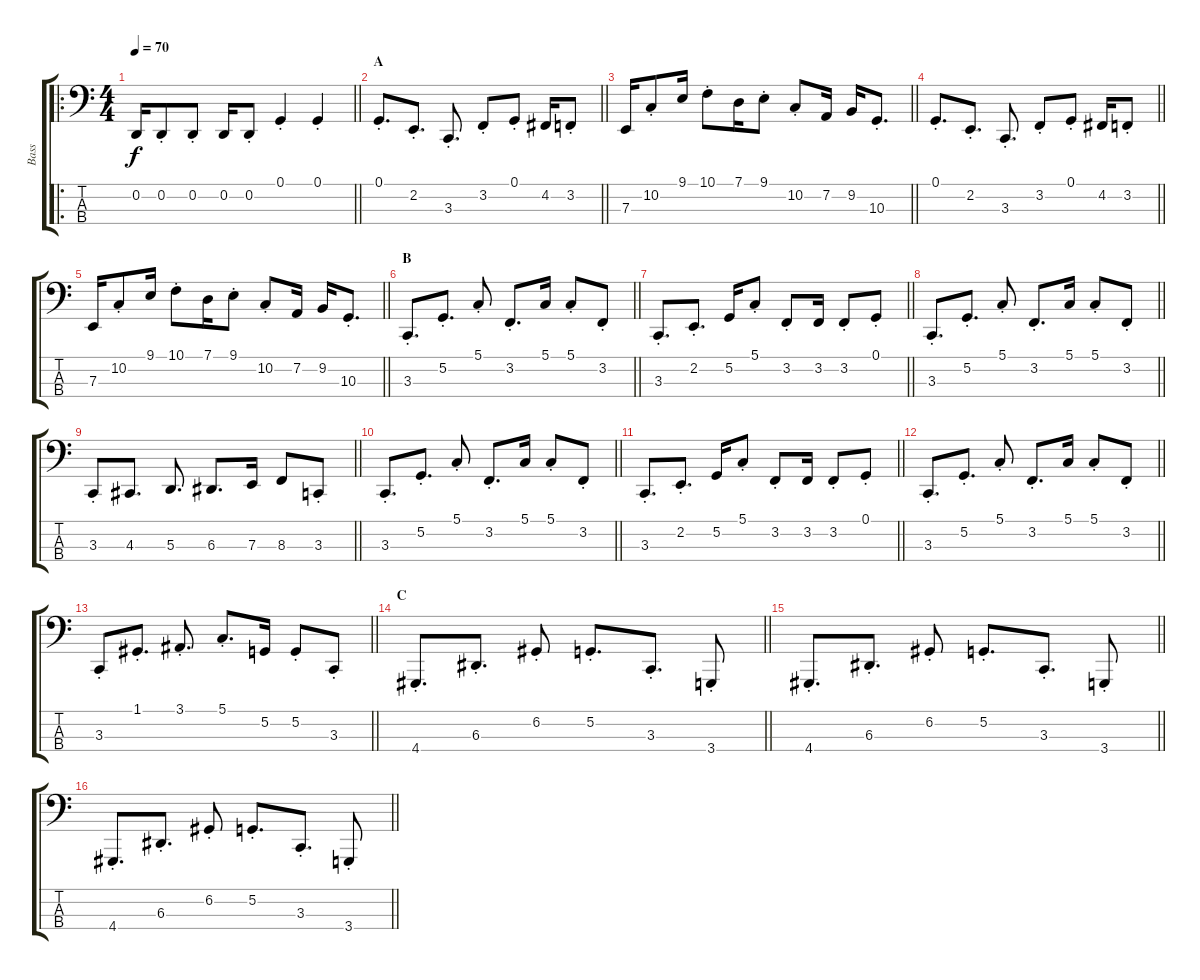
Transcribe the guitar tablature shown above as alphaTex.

\track ("Bass" "Bass") {instrument steeldrums}
\staff {score tabs}
\tuning (G2 D2 A1 E1) {hide}
\ro
\ts (4 4)
\tempo 70
\clef f4
\barLineRight lightlight
\ks c
0.2.16{dy f instrument steeldrums} 0.2{st}.8 0.2{st}.8 0.2.16 0.2{st}.8 0.1{st}.4 0.1{st}.4 |
\section ("" "A")
\barLineRight lightlight
0.1{st}.8{d} 2.2{st}.8{d} 3.3{st}.8{d} 3.2{st}.8 0.1{st}.8 4.2.16 3.2{st}.8 |
\barLineRight lightlight
7.3.16 10.2{st}.8 9.1.16 10.1{st}.8 7.1.16 9.1{st}.8 10.2{st}.8 7.2.16 9.2.16 10.3{st}.8{d} |
\barLineRight lightlight
0.1{st}.8{d} 2.2{st}.8{d} 3.3{st}.8{d} 3.2{st}.8 0.1{st}.8 4.2.16 3.2{st}.8 |
\barLineRight lightlight
7.3.16 10.2{st}.8 9.1.16 10.1{st}.8 7.1.16 9.1{st}.8 10.2{st}.8 7.2.16 9.2.16 10.3{st}.8{d} |
\section ("" "B")
\barLineRight lightlight
3.3{st}.8{d} 5.2{st}.8{d} 5.1{st}.8 3.2{st}.8{d} 5.1.16 5.1{st}.8 3.2{st}.8 |
\barLineRight lightlight
3.3{st}.8{d} 2.2{st}.8{d} 5.2.16 5.1{st}.8 3.2{st}.8 3.2.16 3.2{st}.8 0.1{st}.8 |
\barLineRight lightlight
3.3{st}.8{d} 5.2{st}.8{d} 5.1{st}.8 3.2{st}.8{d} 5.1.16 5.1{st}.8 3.2{st}.8 |
\barLineRight lightlight
3.3{st}.8 4.3.8{d} 5.3.8{d} 6.3.8{d} 7.3.16 8.3.8 3.3{st}.8 |
\barLineRight lightlight
3.3{st}.8{d} 5.2{st}.8{d} 5.1{st}.8 3.2{st}.8{d} 5.1.16 5.1{st}.8 3.2{st}.8 |
\barLineRight lightlight
3.3{st}.8{d} 2.2{st}.8{d} 5.2.16 5.1{st}.8 3.2{st}.8 3.2.16 3.2{st}.8 0.1{st}.8 |
\barLineRight lightlight
3.3{st}.8{d} 5.2{st}.8{d} 5.1{st}.8 3.2{st}.8{d} 5.1.16 5.1{st}.8 3.2{st}.8 |
\barLineRight lightlight
3.3{st}.8 1.1{st}.8{d} 3.1{st}.8{d} 5.1{st}.8{d} 5.2.16 5.2{st}.8 3.3{st}.8 |
\section ("" "C")
\barLineRight lightlight
4.4{st}.8{d} 6.3{st}.8{d} 6.2{st}.8 5.2{st}.8{d} 3.3{st}.8{d} 3.4{st}.8 |
\barLineRight lightlight
4.4{st}.8{d} 6.3{st}.8{d} 6.2{st}.8 5.2{st}.8{d} 3.3{st}.8{d} 3.4{st}.8 |
\barLineRight lightlight
4.4{st}.8{d} 6.3{st}.8{d} 6.2{st}.8 5.2{st}.8{d} 3.3{st}.8{d} 3.4{st}.8
